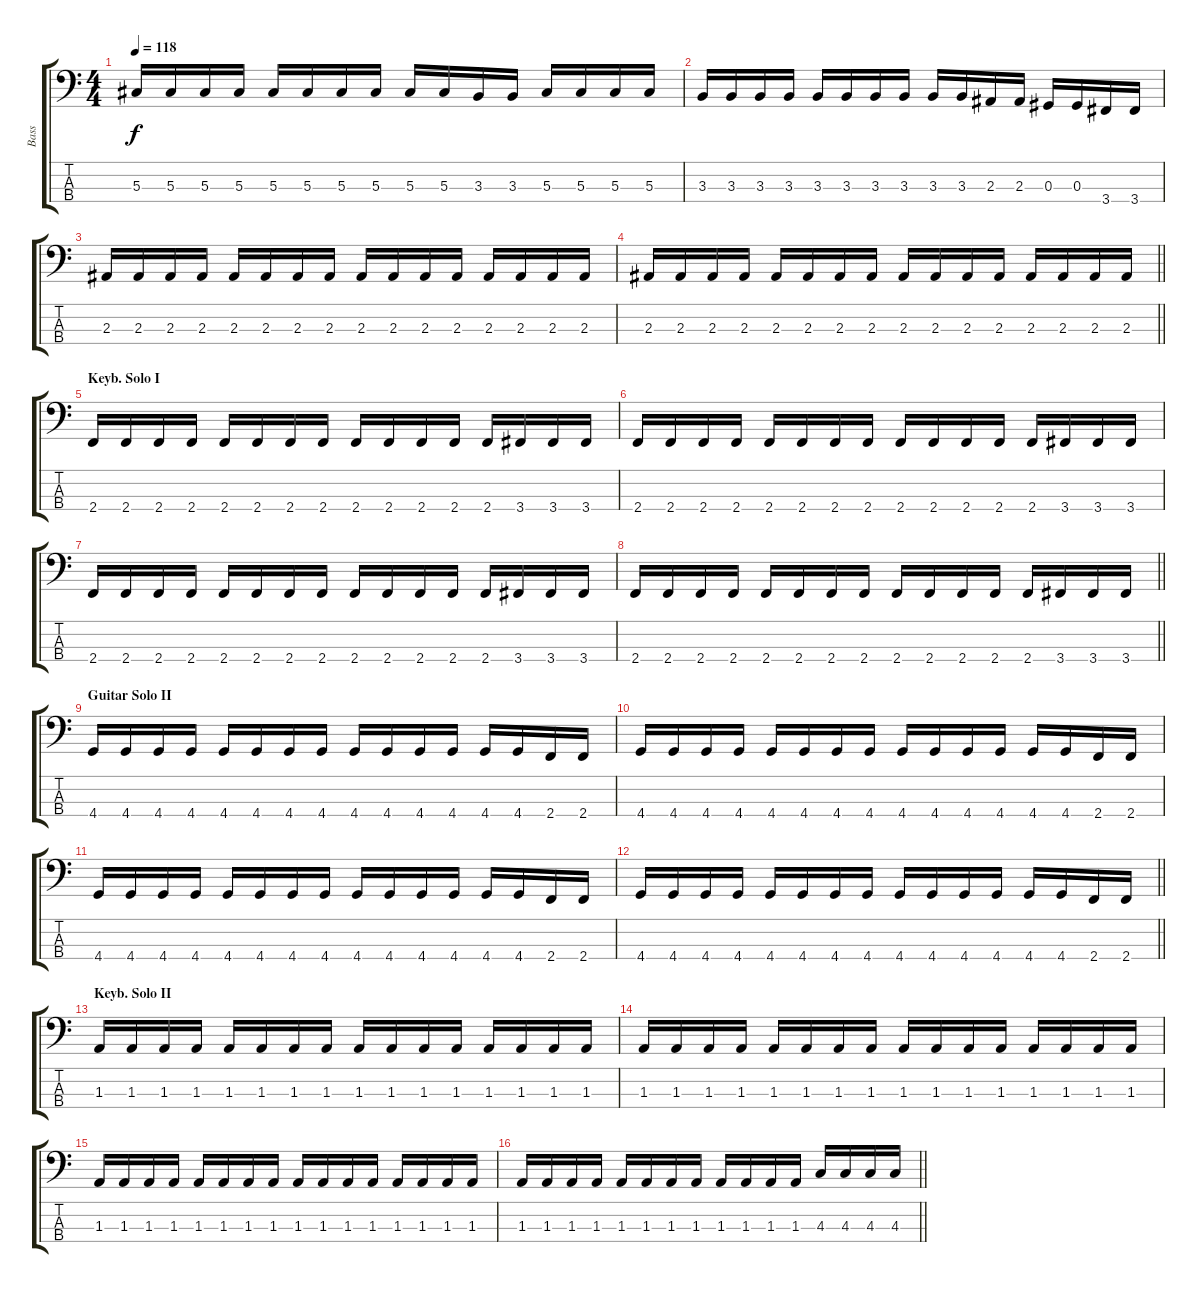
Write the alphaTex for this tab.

\track ("Bass" "Bass") {instrument electricbasspick}
\staff {score tabs}
\tuning (Gb2 Db2 Ab1 Eb1) {hide}
\ts (4 4)
\tempo 118
\clef f4
\ks c
5.3.16{dy f} 5.3.16 5.3.16 5.3.16 5.3.16 5.3.16 5.3.16 5.3.16 5.3.16 5.3.16 3.3.16 3.3.16 5.3.16 5.3.16 5.3.16 5.3.16 |
3.3.16 3.3.16 3.3.16 3.3.16 3.3.16 3.3.16 3.3.16 3.3.16 3.3.16 3.3.16 2.3.16 2.3.16 0.3.16 0.3.16 3.4.16 3.4.16 |
2.3.16 2.3.16 2.3.16 2.3.16 2.3.16 2.3.16 2.3.16 2.3.16 2.3.16 2.3.16 2.3.16 2.3.16 2.3.16 2.3.16 2.3.16 2.3.16 |
\barLineRight lightlight
2.3.16 2.3.16 2.3.16 2.3.16 2.3.16 2.3.16 2.3.16 2.3.16 2.3.16 2.3.16 2.3.16 2.3.16 2.3.16 2.3.16 2.3.16 2.3.16 |
\section ("" "Keyb. Solo I")
2.4.16 2.4.16 2.4.16 2.4.16 2.4.16 2.4.16 2.4.16 2.4.16 2.4.16 2.4.16 2.4.16 2.4.16 2.4.16 3.4.16 3.4.16 3.4.16 |
2.4.16 2.4.16 2.4.16 2.4.16 2.4.16 2.4.16 2.4.16 2.4.16 2.4.16 2.4.16 2.4.16 2.4.16 2.4.16 3.4.16 3.4.16 3.4.16 |
2.4.16 2.4.16 2.4.16 2.4.16 2.4.16 2.4.16 2.4.16 2.4.16 2.4.16 2.4.16 2.4.16 2.4.16 2.4.16 3.4.16 3.4.16 3.4.16 |
\barLineRight lightlight
2.4.16 2.4.16 2.4.16 2.4.16 2.4.16 2.4.16 2.4.16 2.4.16 2.4.16 2.4.16 2.4.16 2.4.16 2.4.16 3.4.16 3.4.16 3.4.16 |
\section ("" "Guitar Solo II")
4.4.16 4.4.16 4.4.16 4.4.16 4.4.16 4.4.16 4.4.16 4.4.16 4.4.16 4.4.16 4.4.16 4.4.16 4.4.16 4.4.16 2.4.16 2.4.16 |
4.4.16 4.4.16 4.4.16 4.4.16 4.4.16 4.4.16 4.4.16 4.4.16 4.4.16 4.4.16 4.4.16 4.4.16 4.4.16 4.4.16 2.4.16 2.4.16 |
4.4.16 4.4.16 4.4.16 4.4.16 4.4.16 4.4.16 4.4.16 4.4.16 4.4.16 4.4.16 4.4.16 4.4.16 4.4.16 4.4.16 2.4.16 2.4.16 |
\barLineRight lightlight
4.4.16 4.4.16 4.4.16 4.4.16 4.4.16 4.4.16 4.4.16 4.4.16 4.4.16 4.4.16 4.4.16 4.4.16 4.4.16 4.4.16 2.4.16 2.4.16 |
\section ("" "Keyb. Solo II")
1.3.16 1.3.16 1.3.16 1.3.16 1.3.16 1.3.16 1.3.16 1.3.16 1.3.16 1.3.16 1.3.16 1.3.16 1.3.16 1.3.16 1.3.16 1.3.16 |
1.3.16 1.3.16 1.3.16 1.3.16 1.3.16 1.3.16 1.3.16 1.3.16 1.3.16 1.3.16 1.3.16 1.3.16 1.3.16 1.3.16 1.3.16 1.3.16 |
1.3.16 1.3.16 1.3.16 1.3.16 1.3.16 1.3.16 1.3.16 1.3.16 1.3.16 1.3.16 1.3.16 1.3.16 1.3.16 1.3.16 1.3.16 1.3.16 |
\barLineRight lightlight
1.3.16 1.3.16 1.3.16 1.3.16 1.3.16 1.3.16 1.3.16 1.3.16 1.3.16 1.3.16 1.3.16 1.3.16 4.3.16 4.3.16 4.3.16 4.3.16
